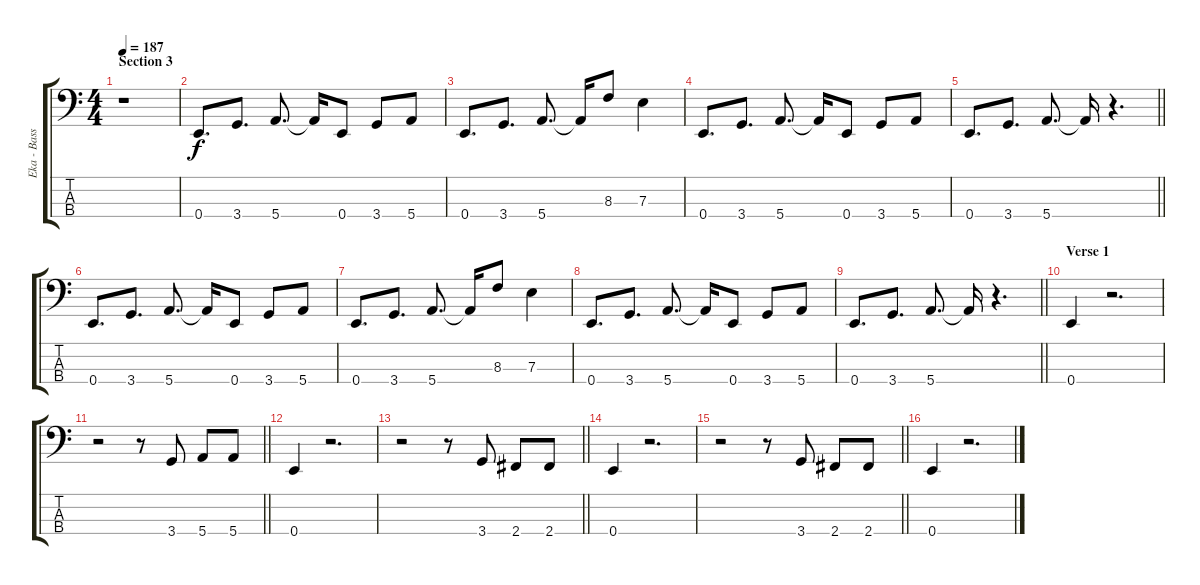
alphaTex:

\track ("Eka - Bass" "Eka - Bass") {instrument electricbasspick}
\staff {score tabs}
\tuning (G2 D2 A1 E1) {hide}
\ts (4 4)
\section ("" "Section 3")
\tempo 187
\clef f4
\ks c
r.1{dy f instrument electricbasspick} |
0.4.8{d} 3.4.8{d} 5.4.8{d} 5.4{t}.16 0.4.8 3.4.8 5.4.8 |
0.4.8{d} 3.4.8{d} 5.4.8{d} 5.4{t}.16 8.3.8 7.3.4 |
0.4.8{d} 3.4.8{d} 5.4.8{d} 5.4{t}.16 0.4.8 3.4.8 5.4.8 |
\barLineRight lightlight
0.4.8{d} 3.4.8{d} 5.4.8{d} 5.4{t}.16 r.4{d} |
0.4.8{d} 3.4.8{d} 5.4.8{d} 5.4{t}.16 0.4.8 3.4.8 5.4.8 |
0.4.8{d} 3.4.8{d} 5.4.8{d} 5.4{t}.16 8.3.8 7.3.4 |
0.4.8{d} 3.4.8{d} 5.4.8{d} 5.4{t}.16 0.4.8 3.4.8 5.4.8 |
\barLineRight lightlight
0.4.8{d} 3.4.8{d} 5.4.8{d} 5.4{t}.16 r.4{d} |
\section ("" "Verse 1")
0.4.4 r.2{d} |
\barLineRight lightlight
r.2 r.8 3.4.8 5.4.8 5.4.8 |
0.4.4 r.2{d} |
\barLineRight lightlight
r.2 r.8 3.4.8 2.4.8 2.4.8 |
0.4.4 r.2{d} |
\barLineRight lightlight
r.2 r.8 3.4.8 2.4.8 2.4.8 |
0.4.4 r.2{d}
